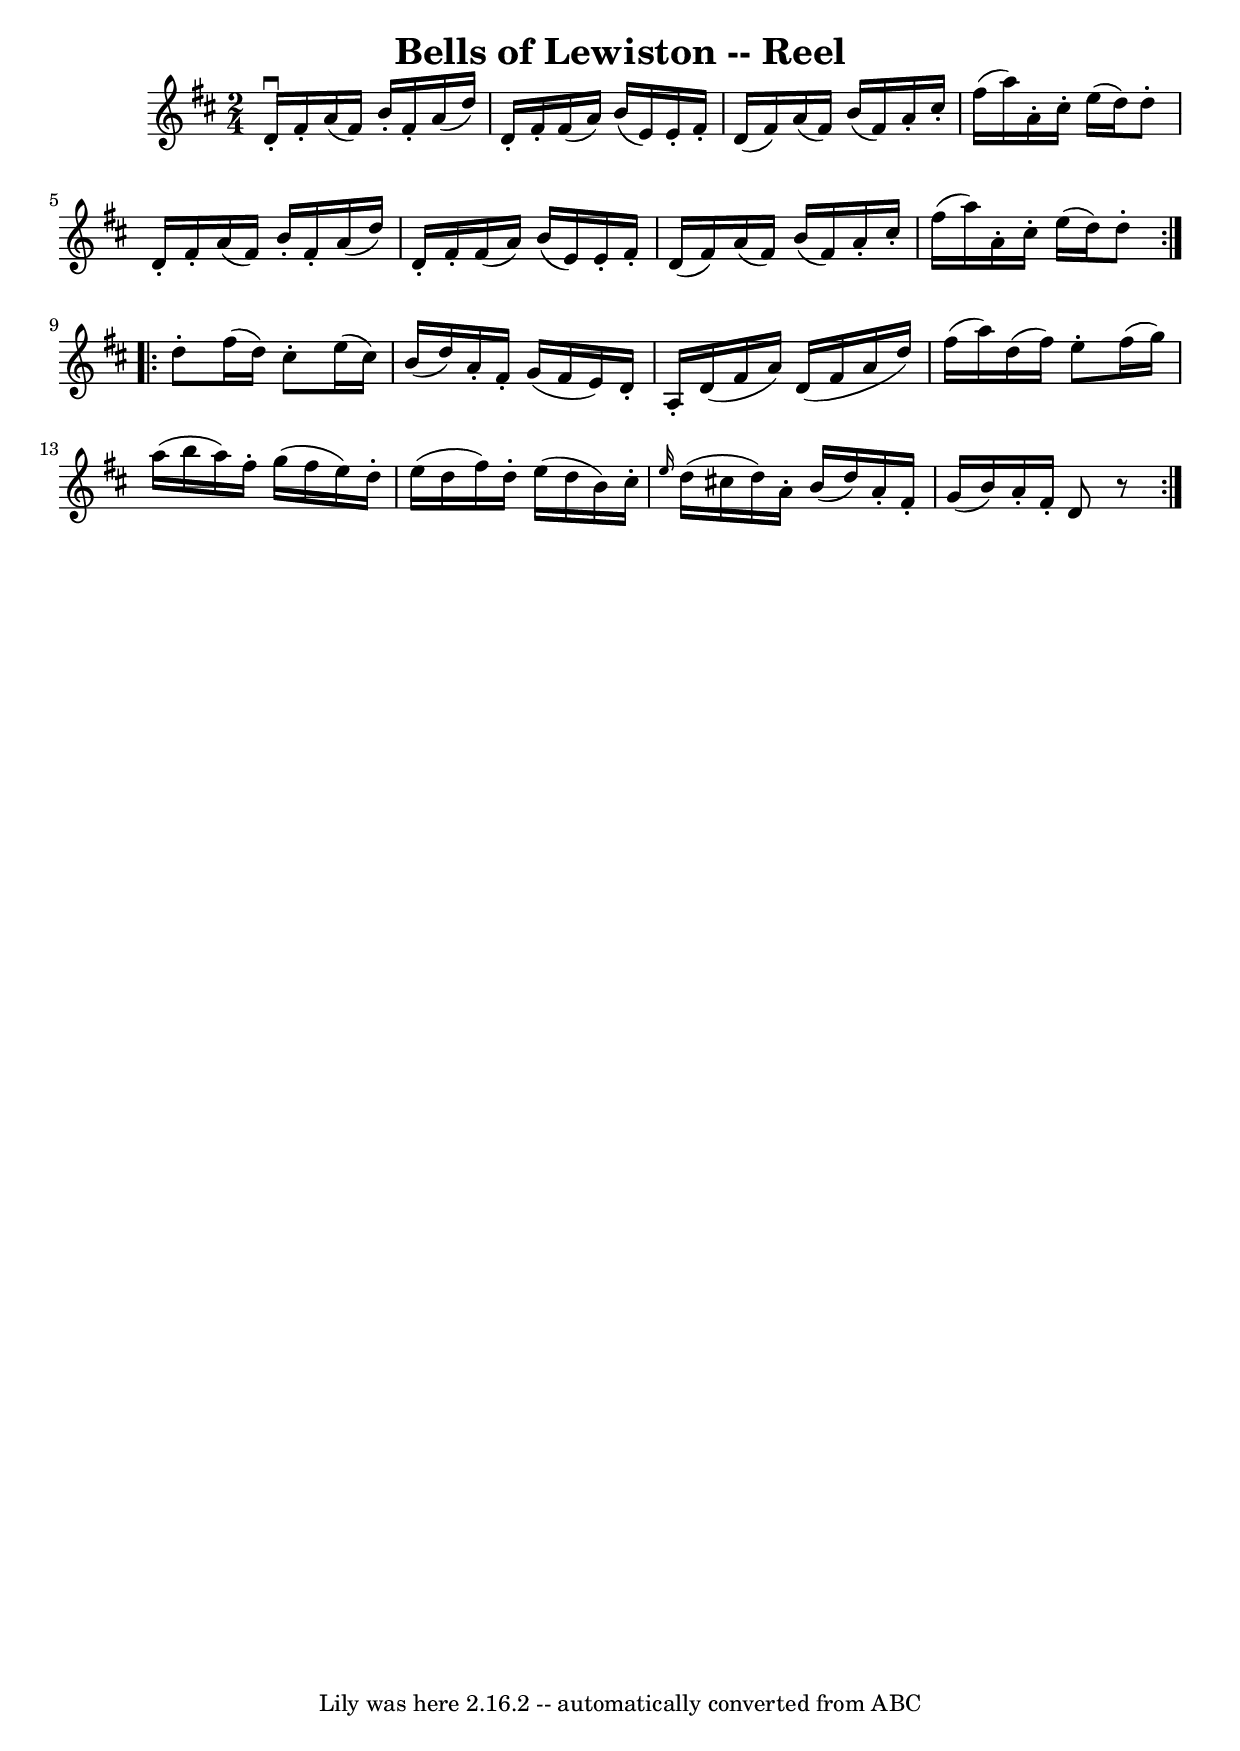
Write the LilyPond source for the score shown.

\version "2.16.2"
\include "Mammoth.ily"
\header {
  %% book = "Ryan's Mammoth Collection"
  crossRefNumber = "1"
  footnotes = "\\\\180"
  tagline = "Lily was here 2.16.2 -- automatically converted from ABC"
  title = "Bells of Lewiston -- Reel"

}
voicedefault =  {



  \repeat volta 2 {

    \time 2/4 
    \key d \major
    d'16^\downbow-. fis'16-. a'16 (fis'16)   
    b'16-. fis'16-. a'16 (d''16)   |
    d'16-. fis'16-.   
    fis'16 (a'16) b'16 (e'16) e'16-. fis'16-.   |
    d'16 (fis'16) a'16 (fis'16) b'16 (fis'16) a'16-. cis''16-.   |
    fis''16 (a''16) a'16-. cis''16-. e''16 (
    d''16) d''8-.   |
    d'16-. fis'16-. a'16 (fis'16)  
    b'16-. fis'16-. a'16 (d''16)   |
    d'16-. fis'16-.   
    fis'16 (a'16) b'16 (e'16) e'16-. fis'16-.   |
    d'16 (fis'16) a'16 (fis'16) b'16 (fis'16) a'16-. cis''16-.   |
    fis''16 (a''16) a'16-. cis''16-. e''16 (
    d''16) d''8-.   
  } 
  \repeat volta 2 {
    d''8-. fis''16 (d''16)   
    cis''8-. e''16 (cis''16)   |
    b'16 (d''16) a'16-.   
    fis'16-. g'16 (fis'16 e'16) d'16-.   |
    a16-. d'16 (
    fis'16 a'16) d'16 (fis'16 a'16 d''16)   |
    fis''16 (a''16) d''16 (fis''16) e''8-. fis''16 (g''16)        |
    a''16 (b''16 a''16) fis''16-. g''16 (fis''16    
    e''16) d''16-.   |
    e''16 (d''16 fis''16) d''16-.   
    e''16 (d''16 b'16) cis''16-.   |
    \grace { e''16  
	   }   
    d''16 (cis''!16 d''16) a'16-. b'16 (d''16) a'16-.   
    fis'16-.   |
    g'16 (b'16) a'16-. fis'16-. d'8    r8 

  }   

}

\score{
  <<

    \context Staff="default"
    {
      \voicedefault 
      
    }

  >>
  \layout {
    
  }
  \midi {
  }

}
